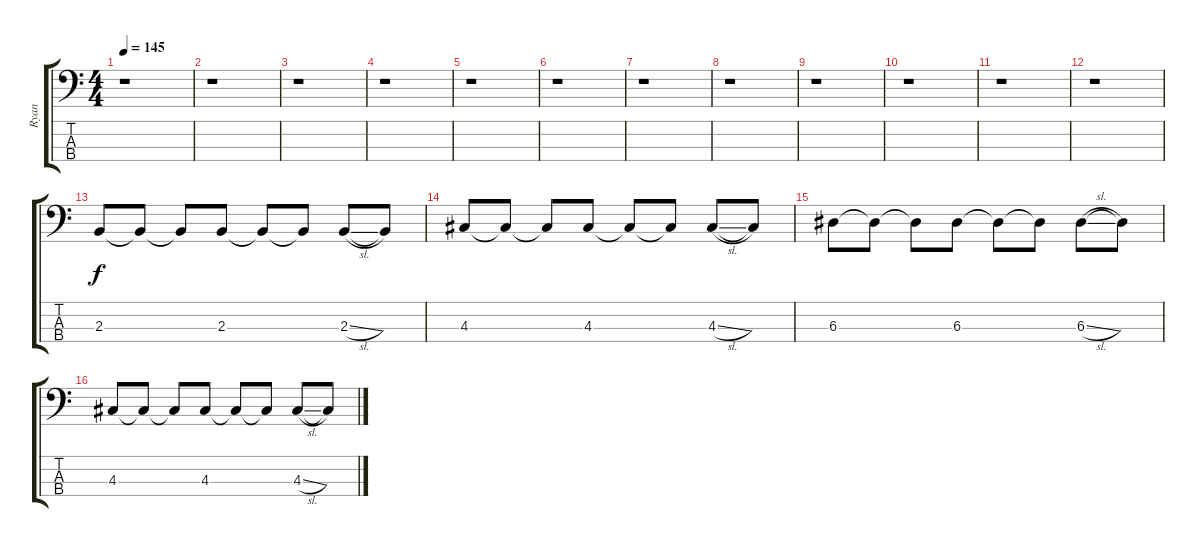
\track ("Ryan" "Ryan") {instrument electricbasspick}
\staff {score tabs}
\tuning (G2 D2 A1 E1) {hide}
\ts (4 4)
\tempo 145
\clef f4
\ks c
r.1{dy f} |
r.1 |
r.1 |
r.1 |
r.1 |
r.1 |
r.1 |
r.1 |
r.1 |
r.1 |
r.1 |
r.1 |
2.3.8 2.3{t}.8 2.3{t}.8 2.3.8 2.3{t}.8 2.3{t}.8 2.3{sl}.8 2.3{t}.8 |
4.3.8 4.3{t}.8 4.3{t}.8 4.3.8 4.3{t}.8 4.3{t}.8 4.3{sl}.8 4.3{t}.8 |
6.3.8 6.3{t}.8 6.3{t}.8 6.3.8 6.3{t}.8 6.3{t}.8 6.3{sl}.8 6.3{t}.8 |
4.3.8 4.3{t}.8 4.3{t}.8 4.3.8 4.3{t}.8 4.3{t}.8 4.3{sl}.8 4.3{t}.8
